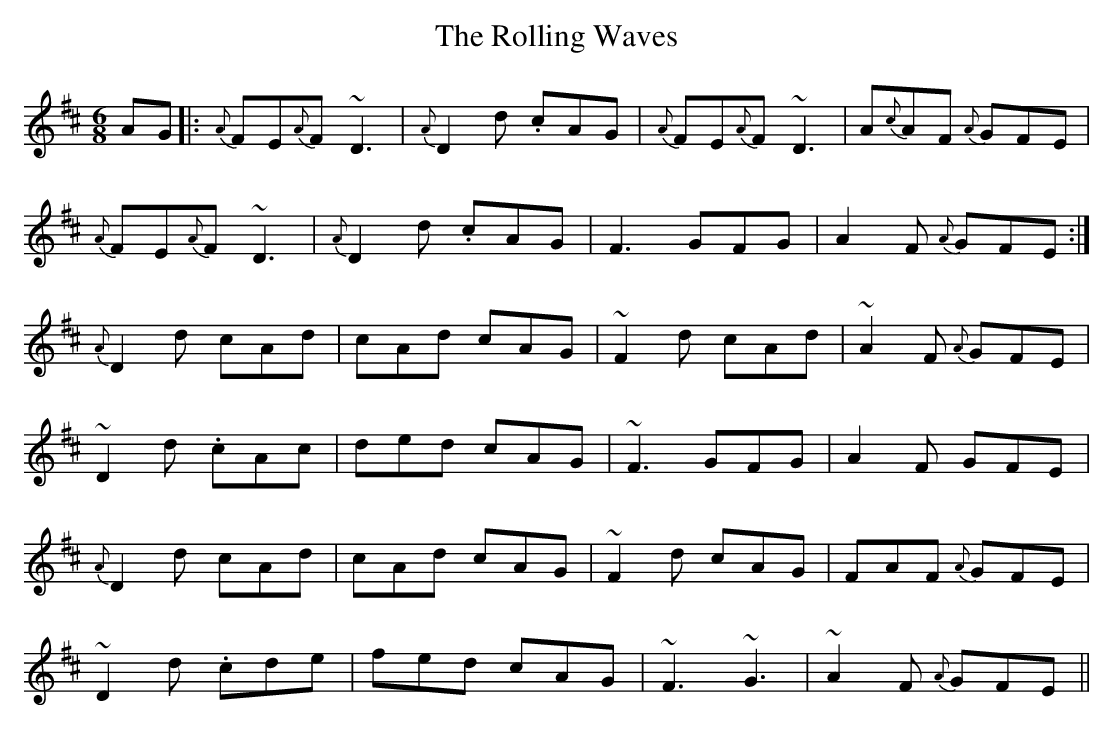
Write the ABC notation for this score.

X:1
T: The Rolling Waves
M: 6/8
L: 1/8
K: Dmaj
AG|:{A}FE{A}F ~D3 | {A}D2 d .cAG | {A}FE{A}F ~D3 | A{c}AF {A}GFE |
{A}FE{A}F ~D3 | {A}D2 d .cAG | F3 GFG | A2 F {A}GFE :|
{A} D2 d cAd | cAd cAG | ~F2 d cAd | ~A2 F {A}GFE |
~D2 d .cAc|ded cAG | ~F3 GFG | A2 F GFE |
{A} D2 d cAd | cAd cAG | ~F2 d cAG|FAF {A}GFE|
~D2 d .cde|fed cAG | ~F3 ~G3|~A2 F {A}GFE||
